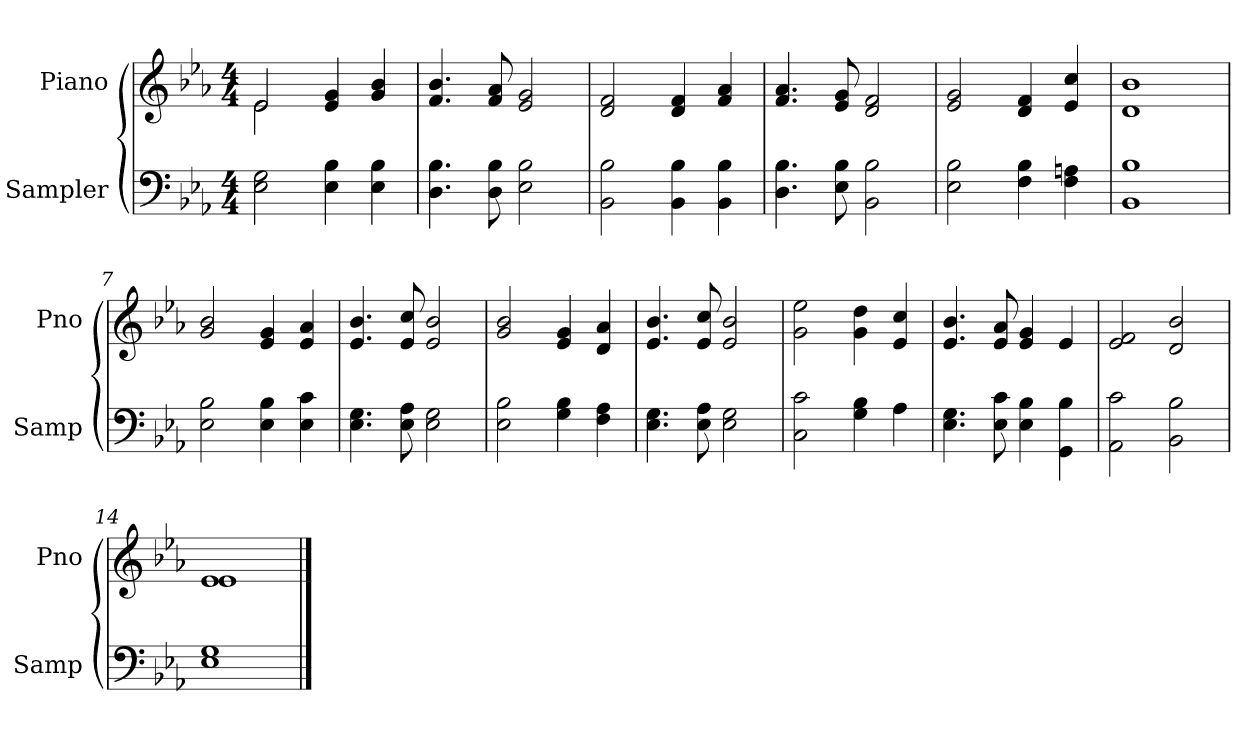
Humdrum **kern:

**kern	**kern
*part2	*part1
*staff2	*staff1
*I"Sampler	*I"Piano
*I'Samp	*I'Pno
*clefF4	*clefG2
*k[b-e-a-]	*k[b-e-a-]
*E-:	*E-:
*M4/4	*M4/4
=1	=1
*	*^
2E- 2G	2e-/	2e-
4E- 4B-	4e- 4g	2ryy
4E- 4B-	4g 4b-	.
*	*v	*v
=2	=2
4.D 4.B-	4.f 4.b-
8D 8B-	8f 8a-
2E- 2B-	2e- 2g
=3	=3
2BB- 2B-	2d 2f
4BB- 4B-	4d 4f
4BB- 4B-	4f 4a-
=4	=4
4.D 4.B-	4.f 4.a-
8E- 8B-	8e- 8g
2BB- 2B-	2d 2f
=5	=5
2E- 2B-	2e- 2g
4F 4B-	4d 4f
4F 4An	4e- 4cc
=6	=6
1BB- 1B-	1d 1b-
=7	=7
2E- 2B-	2g 2b-
4E- 4B-	4e- 4g
4E- 4c	4e- 4a-
=8	=8
4.E- 4.G	4.e- 4.b-
8E- 8A-	8e- 8cc
2E- 2G	2e- 2b-
=9	=9
2E- 2B-	2g 2b-
4G 4B-	4e- 4g
4F 4A-	4d 4a-
=10	=10
4.E- 4.G	4.e- 4.b-
8E- 8A-	8e- 8cc
2E- 2G	2e- 2b-
=11	=11
2C 2c	2g 2ee-
4G 4B-	4g 4dd
4A-	4e- 4cc
=12	=12
4.E- 4.G	4.e- 4.b-
8E- 8c	8e- 8a-
4E- 4B-	4e- 4g
4GG 4B-	4e-
=13	=13
2AA- 2c	2e- 2f
2BB- 2B-	2d 2b-
=14	=14
*	*^
1E- 1G	1e-/	1e-
*	*v	*v
==	==
*-	*-
